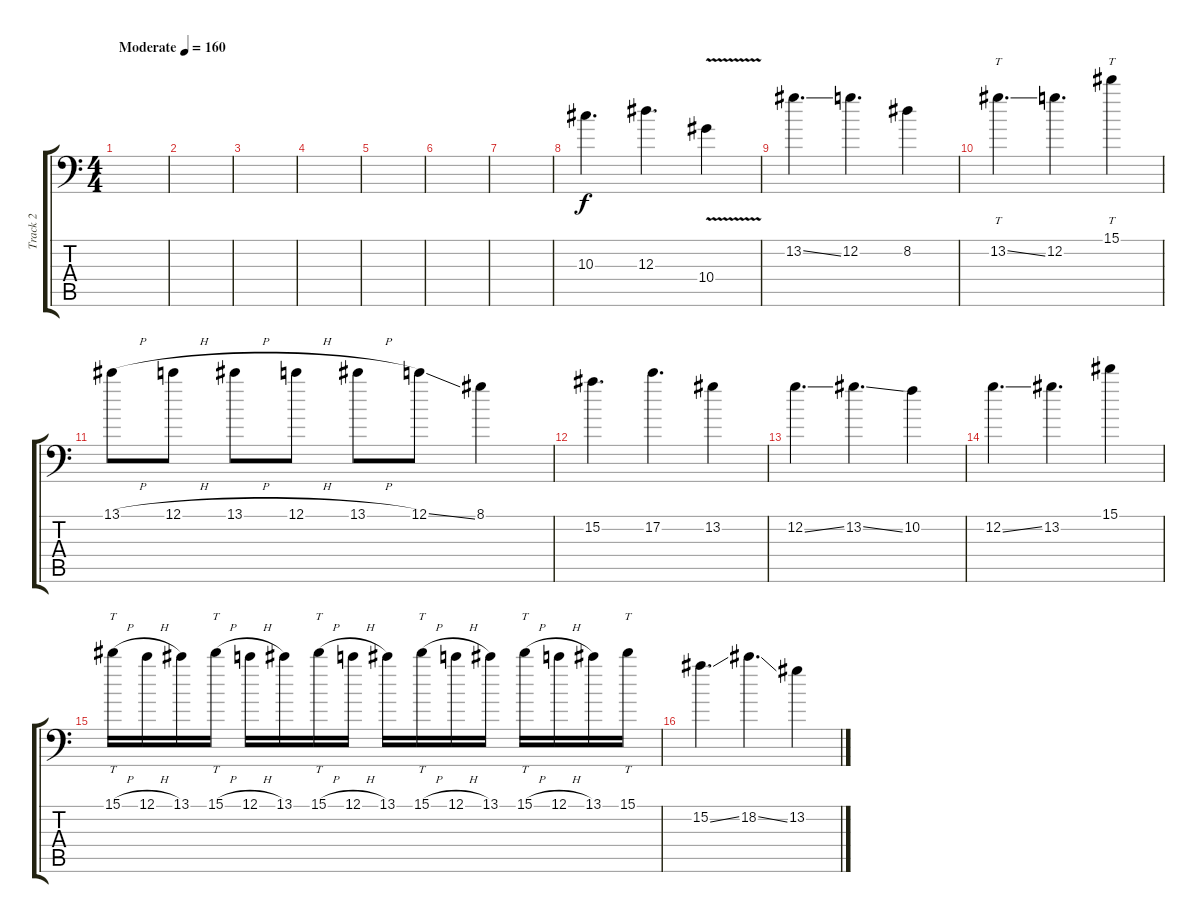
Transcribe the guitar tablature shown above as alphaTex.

\track ("Track 2" "Track 2") {instrument distortionguitar}
\staff {score tabs}
\tuning (C4 G3 Eb3 Bb2 F2 Bb1) {hide}
\ts (4 4)
\tempo (160 "Moderate")
\clef f4
\ks c
|
|
|
|
|
|
|
10.3.4{d} 12.3.4{d} 10.4{v}.4 |
13.2{ss}.4{d} 12.2.4{d} 8.2.4 |
13.2{ss}.4{tt d} 12.2.4{d} 15.1.4{tt} |
13.1{h}.8 12.1{h}.8 13.1{h}.8 12.1{h}.8 13.1{h}.8 12.1{ss}.8 8.1.4 |
15.2.4{d} 17.2.4{d} 13.2.4 |
12.2{ss}.4{d} 13.2{ss}.4{d} 10.2.4 |
12.2{ss}.4{d} 13.2.4{d} 15.1.4 |
15.1{h}.16{tt} 12.1{h}.16 13.1.16 15.1{h}.16{tt} 12.1{h}.16 13.1.16 15.1{h}.16{tt} 12.1{h}.16 13.1.16 15.1{h}.16{tt} 12.1{h}.16 13.1.16 15.1{h}.16{tt} 12.1{h}.16 13.1.16 15.1.16{tt} |
15.2{ss}.4{d} 18.2{ss}.4{d} 13.2.4
